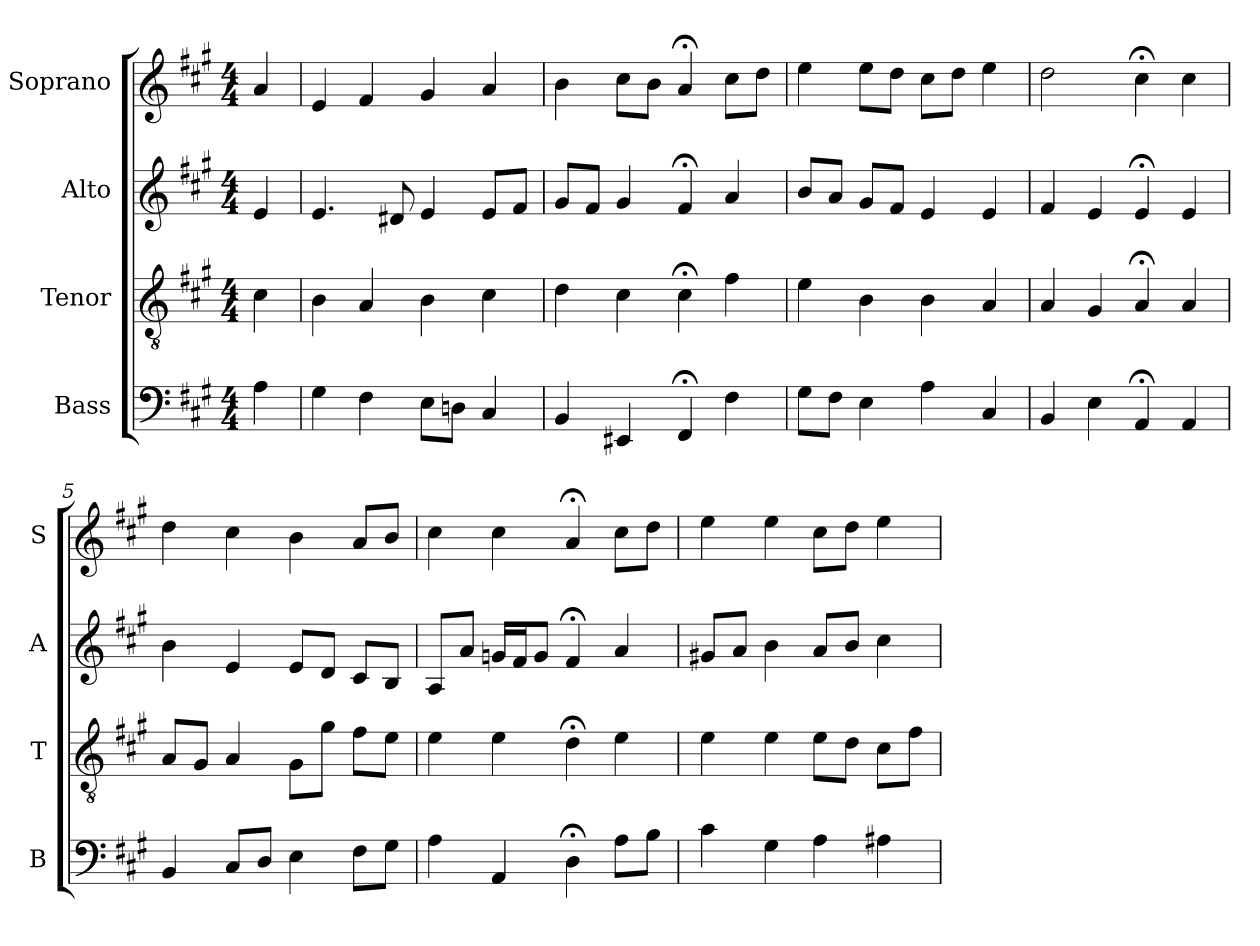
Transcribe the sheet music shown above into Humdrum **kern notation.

**kern	**kern	**kern	**kern
*part4	*part3	*part2	*part1
*staff4	*staff3	*staff2	*staff1
*I"Bass	*I"Tenor	*I"Alto	*I"Soprano
*I'B	*I'T	*I'A	*I'S
*clefF4	*clefGv2	*clefG2	*clefG2
*k[f#c#g#]	*k[f#c#g#]	*k[f#c#g#]	*k[f#c#g#]
*A:	*A:	*A:	*A:
*M4/4	*M4/4	*M4/4	*M4/4
*MM100	*MM100	*MM100	*MM100
=	=	=	=
4A	4c#	4e	4a
=1	=1	=1	=1
4G#	4B	4.e	4e
4F#	4A	.	4f#
.	.	8d#X	.
8EL	4B	4e	4g#
8DnJ	.	.	.
4C#	4c#	8eL	4a
.	.	8f#J	.
=2	=2	=2	=2
4BB	4d	8g#L	4b
.	.	8f#J	.
4EE#X	4c#	4g#	8cc#L
.	.	.	8bJ
4FF#;<	4c#;<	4f#;<	4a;<
4F#	4f#	4a	8cc#L
.	.	.	8ddJ
=3	=3	=3	=3
8G#L	4e	8bL	4ee
8F#J	.	8aJ	.
4E	4B	8g#L	8eeL
.	.	8f#J	8ddJ
4A	4B	4e	8cc#L
.	.	.	8ddJ
4C#	4A	4e	4ee
=4	=4	=4	=4
4BB	4A	4f#	2dd
4E	4G#	4e	.
4AA;<	4A;<	4e;<	4cc#;<
4AA	4A	4e	4cc#
=5	=5	=5	=5
4BB	8AL	4b	4dd
.	8G#J	.	.
8C#L	4A	4e	4cc#
8DJ	.	.	.
4E	8G#L	8eL	4b
.	8g#J	8dJ	.
8F#L	8f#L	8c#L	8aL
8G#J	8eJ	8BJ	8bJ
=6	=6	=6	=6
4A	4e	8AL	4cc#
.	.	8aJ	.
4AA	4e	16gnLL	4cc#
.	.	16f#J	.
.	.	8gJ	.
4D;<	4d;<	4f#;<	4a;<
8AL	4e	4a	8cc#L
8BJ	.	.	8ddJ
=7	=7	=7	=7
4c#	4e	8g#XL	4ee
.	.	8aJ	.
4G#	4e	4b	4ee
4A	8eL	8aL	8cc#L
.	8dJ	8bJ	8ddJ
4A#X	8c#L	4cc#	4ee
.	8f#J	.	.
=	=	=	=
*-	*-	*-	*-
